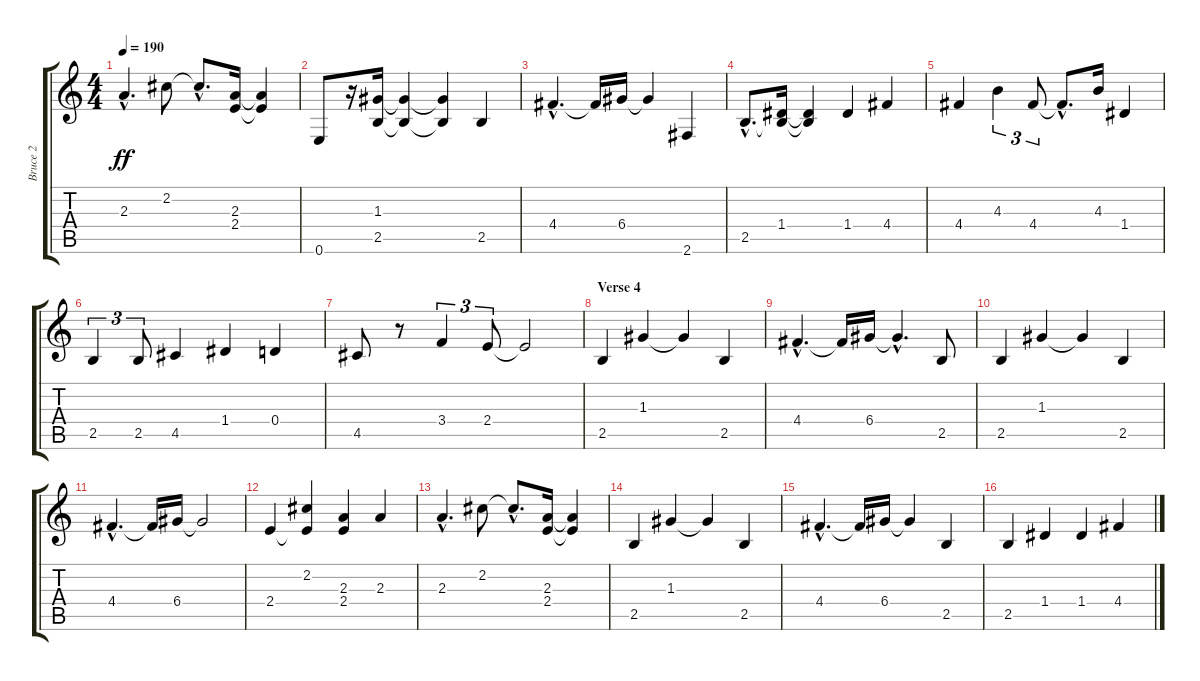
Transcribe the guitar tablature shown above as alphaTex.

\track ("Bruce 2" "Bruce 2") {instrument electricguitarclean}
\staff {score tabs}
\tuning (E4 B3 G3 D3 A2 E2) {hide}
\ts (4 4)
\tempo 190
\clef g2
\ks c
2.3{hac}.4{d dy ff} 2.2.8 2.2{hac t}.8{d} (2.3 2.4).16 (2.3{t} 2.4{t}).4 |
0.6.8 r.16 (1.3 2.5).16 (1.3{t} 2.5{t}).4 (1.3{t} 2.5{t}).4 2.5.4 |
4.4{hac}.4{d} 4.4{t}.16 6.4.16 6.4{t}.4 2.6.4 |
2.5{hac}.8{d} (1.4 2.5{t}).16 (1.4{t} 2.5{t}).4 1.4.4 4.4.4 |
4.4.4 4.3.4{tu (3 2)} 4.4.8{tu (3 2)} 4.4{hac t}.8{d} 4.3.16 1.4.4 |
2.5.4{tu (3 2)} 2.5.8{tu (3 2)} 4.5.4 1.4.4 0.4.4 |
4.5.8 r.8 3.4.4{tu (3 2)} 2.4.8{tu (3 2)} 2.4{t}.2 |
\section ("" "Verse 4")
2.5.4 1.3.4 1.3{t}.4 2.5.4 |
4.4{hac}.4{d} 4.4{t}.16 6.4.16 6.4{hac t}.4{d} 2.5.8 |
2.5.4 1.3.4 1.3{t}.4 2.5.4 |
4.4{hac}.4{d} 4.4{t}.16 6.4.16 6.4{t}.2 |
2.4.4 (2.2 2.4{t}).4 (2.3 2.4).4 2.3.4 |
2.3{hac}.4{d} 2.2.8 2.2{hac t}.8{d} (2.3 2.4).16 (2.3{t} 2.4{t}).4 |
2.5.4 1.3.4 1.3{t}.4 2.5.4 |
4.4{hac}.4{d} 4.4{t}.16 6.4.16 6.4{t}.4 2.5.4 |
2.5.4 1.4.4 1.4.4 4.4.4
